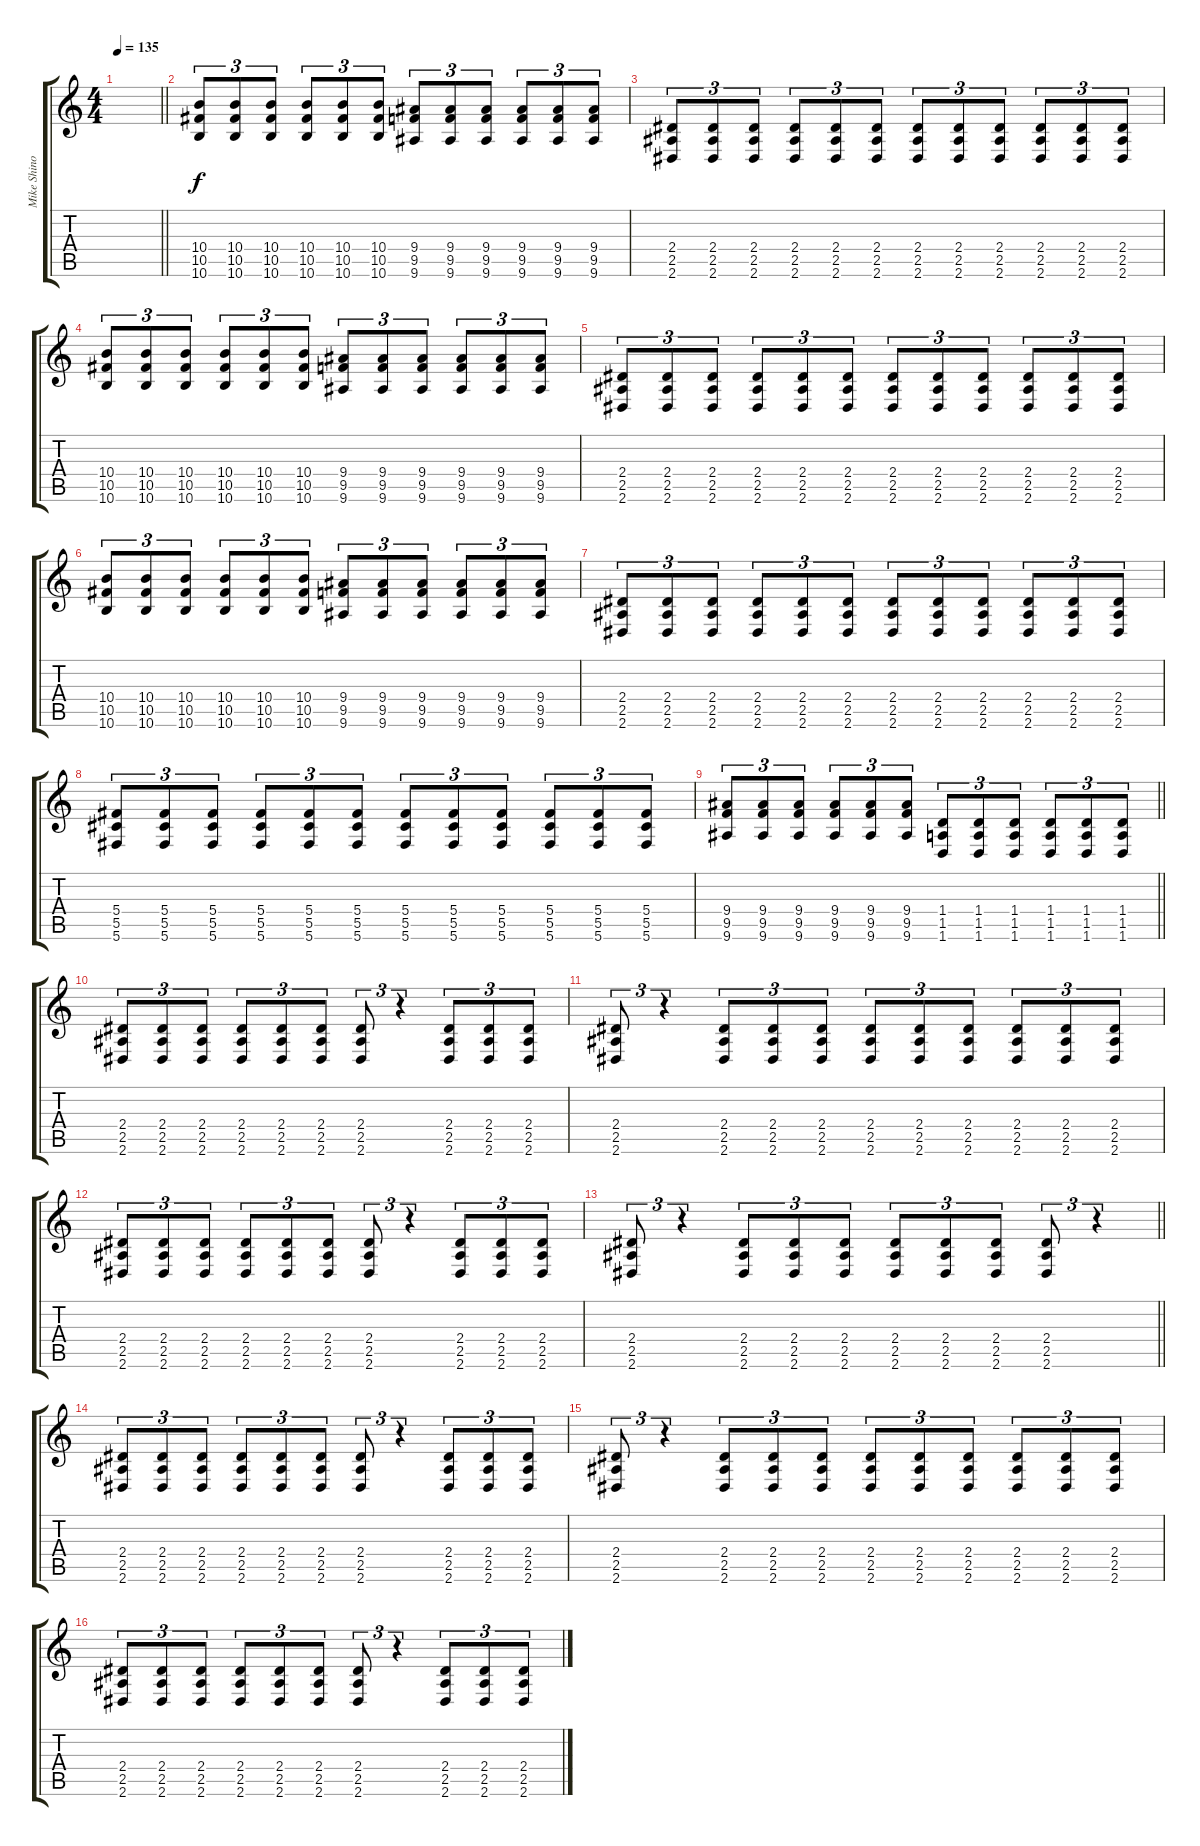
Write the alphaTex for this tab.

\track ("Mike Shinoda [Guitar]" "Mike Shino") {instrument distortionguitar}
\staff {score tabs}
\tuning (Eb4 Bb3 Gb3 Db3 Ab2 Db2) {hide}
\ts (4 4)
\tempo 135
\clef g2
\barLineRight lightlight
\ks c
|
(10.4 10.5 10.6).8{tu (3 2)} (10.4 10.5 10.6).8{tu (3 2)} (10.4 10.5 10.6).8{tu (3 2)} (10.4 10.5 10.6).8{tu (3 2)} (10.4 10.5 10.6).8{tu (3 2)} (10.4 10.5 10.6).8{tu (3 2)} (9.4 9.5 9.6).8{tu (3 2)} (9.4 9.5 9.6).8{tu (3 2)} (9.4 9.5 9.6).8{tu (3 2)} (9.4 9.5 9.6).8{tu (3 2)} (9.4 9.5 9.6).8{tu (3 2)} (9.4 9.5 9.6).8{tu (3 2)} |
(2.4 2.5 2.6).8{tu (3 2)} (2.4 2.5 2.6).8{tu (3 2)} (2.4 2.5 2.6).8{tu (3 2)} (2.4 2.5 2.6).8{tu (3 2)} (2.4 2.5 2.6).8{tu (3 2)} (2.4 2.5 2.6).8{tu (3 2)} (2.4 2.5 2.6).8{tu (3 2)} (2.4 2.5 2.6).8{tu (3 2)} (2.4 2.5 2.6).8{tu (3 2)} (2.4 2.5 2.6).8{tu (3 2)} (2.4 2.5 2.6).8{tu (3 2)} (2.4 2.5 2.6).8{tu (3 2)} |
(10.4 10.5 10.6).8{tu (3 2)} (10.4 10.5 10.6).8{tu (3 2)} (10.4 10.5 10.6).8{tu (3 2)} (10.4 10.5 10.6).8{tu (3 2)} (10.4 10.5 10.6).8{tu (3 2)} (10.4 10.5 10.6).8{tu (3 2)} (9.4 9.5 9.6).8{tu (3 2)} (9.4 9.5 9.6).8{tu (3 2)} (9.4 9.5 9.6).8{tu (3 2)} (9.4 9.5 9.6).8{tu (3 2)} (9.4 9.5 9.6).8{tu (3 2)} (9.4 9.5 9.6).8{tu (3 2)} |
(2.4 2.5 2.6).8{tu (3 2)} (2.4 2.5 2.6).8{tu (3 2)} (2.4 2.5 2.6).8{tu (3 2)} (2.4 2.5 2.6).8{tu (3 2)} (2.4 2.5 2.6).8{tu (3 2)} (2.4 2.5 2.6).8{tu (3 2)} (2.4 2.5 2.6).8{tu (3 2)} (2.4 2.5 2.6).8{tu (3 2)} (2.4 2.5 2.6).8{tu (3 2)} (2.4 2.5 2.6).8{tu (3 2)} (2.4 2.5 2.6).8{tu (3 2)} (2.4 2.5 2.6).8{tu (3 2)} |
(10.4 10.5 10.6).8{tu (3 2)} (10.4 10.5 10.6).8{tu (3 2)} (10.4 10.5 10.6).8{tu (3 2)} (10.4 10.5 10.6).8{tu (3 2)} (10.4 10.5 10.6).8{tu (3 2)} (10.4 10.5 10.6).8{tu (3 2)} (9.4 9.5 9.6).8{tu (3 2)} (9.4 9.5 9.6).8{tu (3 2)} (9.4 9.5 9.6).8{tu (3 2)} (9.4 9.5 9.6).8{tu (3 2)} (9.4 9.5 9.6).8{tu (3 2)} (9.4 9.5 9.6).8{tu (3 2)} |
(2.4 2.5 2.6).8{tu (3 2)} (2.4 2.5 2.6).8{tu (3 2)} (2.4 2.5 2.6).8{tu (3 2)} (2.4 2.5 2.6).8{tu (3 2)} (2.4 2.5 2.6).8{tu (3 2)} (2.4 2.5 2.6).8{tu (3 2)} (2.4 2.5 2.6).8{tu (3 2)} (2.4 2.5 2.6).8{tu (3 2)} (2.4 2.5 2.6).8{tu (3 2)} (2.4 2.5 2.6).8{tu (3 2)} (2.4 2.5 2.6).8{tu (3 2)} (2.4 2.5 2.6).8{tu (3 2)} |
(5.4 5.5 5.6).8{tu (3 2)} (5.4 5.5 5.6).8{tu (3 2)} (5.4 5.5 5.6).8{tu (3 2)} (5.4 5.5 5.6).8{tu (3 2)} (5.4 5.5 5.6).8{tu (3 2)} (5.4 5.5 5.6).8{tu (3 2)} (5.4 5.5 5.6).8{tu (3 2)} (5.4 5.5 5.6).8{tu (3 2)} (5.4 5.5 5.6).8{tu (3 2)} (5.4 5.5 5.6).8{tu (3 2)} (5.4 5.5 5.6).8{tu (3 2)} (5.4 5.5 5.6).8{tu (3 2)} |
\barLineRight lightlight
(9.4 9.5 9.6).8{tu (3 2)} (9.4 9.5 9.6).8{tu (3 2)} (9.4 9.5 9.6).8{tu (3 2)} (9.4 9.5 9.6).8{tu (3 2)} (9.4 9.5 9.6).8{tu (3 2)} (9.4 9.5 9.6).8{tu (3 2)} (1.4 1.5 1.6).8{tu (3 2)} (1.4 1.5 1.6).8{tu (3 2)} (1.4 1.5 1.6).8{tu (3 2)} (1.4 1.5 1.6).8{tu (3 2)} (1.4 1.5 1.6).8{tu (3 2)} (1.4 1.5 1.6).8{tu (3 2)} |
(2.4 2.5 2.6).8{tu (3 2)} (2.4 2.5 2.6).8{tu (3 2)} (2.4 2.5 2.6).8{tu (3 2)} (2.4 2.5 2.6).8{tu (3 2)} (2.4 2.5 2.6).8{tu (3 2)} (2.4 2.5 2.6).8{tu (3 2)} (2.4 2.5 2.6).8{tu (3 2)} r.4{tu (3 2)} (2.4 2.5 2.6).8{tu (3 2)} (2.4 2.5 2.6).8{tu (3 2)} (2.4 2.5 2.6).8{tu (3 2)} |
(2.4 2.5 2.6).8{tu (3 2)} r.4{tu (3 2)} (2.4 2.5 2.6).8{tu (3 2)} (2.4 2.5 2.6).8{tu (3 2)} (2.4 2.5 2.6).8{tu (3 2)} (2.4 2.5 2.6).8{tu (3 2)} (2.4 2.5 2.6).8{tu (3 2)} (2.4 2.5 2.6).8{tu (3 2)} (2.4 2.5 2.6).8{tu (3 2)} (2.4 2.5 2.6).8{tu (3 2)} (2.4 2.5 2.6).8{tu (3 2)} |
(2.4 2.5 2.6).8{tu (3 2)} (2.4 2.5 2.6).8{tu (3 2)} (2.4 2.5 2.6).8{tu (3 2)} (2.4 2.5 2.6).8{tu (3 2)} (2.4 2.5 2.6).8{tu (3 2)} (2.4 2.5 2.6).8{tu (3 2)} (2.4 2.5 2.6).8{tu (3 2)} r.4{tu (3 2)} (2.4 2.5 2.6).8{tu (3 2)} (2.4 2.5 2.6).8{tu (3 2)} (2.4 2.5 2.6).8{tu (3 2)} |
\barLineRight lightlight
(2.4 2.5 2.6).8{tu (3 2)} r.4{tu (3 2)} (2.4 2.5 2.6).8{tu (3 2)} (2.4 2.5 2.6).8{tu (3 2)} (2.4 2.5 2.6).8{tu (3 2)} (2.4 2.5 2.6).8{tu (3 2)} (2.4 2.5 2.6).8{tu (3 2)} (2.4 2.5 2.6).8{tu (3 2)} (2.4 2.5 2.6).8{tu (3 2)} r.4{tu (3 2)} |
(2.4 2.5 2.6).8{tu (3 2)} (2.4 2.5 2.6).8{tu (3 2)} (2.4 2.5 2.6).8{tu (3 2)} (2.4 2.5 2.6).8{tu (3 2)} (2.4 2.5 2.6).8{tu (3 2)} (2.4 2.5 2.6).8{tu (3 2)} (2.4 2.5 2.6).8{tu (3 2)} r.4{tu (3 2)} (2.4 2.5 2.6).8{tu (3 2)} (2.4 2.5 2.6).8{tu (3 2)} (2.4 2.5 2.6).8{tu (3 2)} |
(2.4 2.5 2.6).8{tu (3 2)} r.4{tu (3 2)} (2.4 2.5 2.6).8{tu (3 2)} (2.4 2.5 2.6).8{tu (3 2)} (2.4 2.5 2.6).8{tu (3 2)} (2.4 2.5 2.6).8{tu (3 2)} (2.4 2.5 2.6).8{tu (3 2)} (2.4 2.5 2.6).8{tu (3 2)} (2.4 2.5 2.6).8{tu (3 2)} (2.4 2.5 2.6).8{tu (3 2)} (2.4 2.5 2.6).8{tu (3 2)} |
(2.4 2.5 2.6).8{tu (3 2)} (2.4 2.5 2.6).8{tu (3 2)} (2.4 2.5 2.6).8{tu (3 2)} (2.4 2.5 2.6).8{tu (3 2)} (2.4 2.5 2.6).8{tu (3 2)} (2.4 2.5 2.6).8{tu (3 2)} (2.4 2.5 2.6).8{tu (3 2)} r.4{tu (3 2)} (2.4 2.5 2.6).8{tu (3 2)} (2.4 2.5 2.6).8{tu (3 2)} (2.4 2.5 2.6).8{tu (3 2)}
